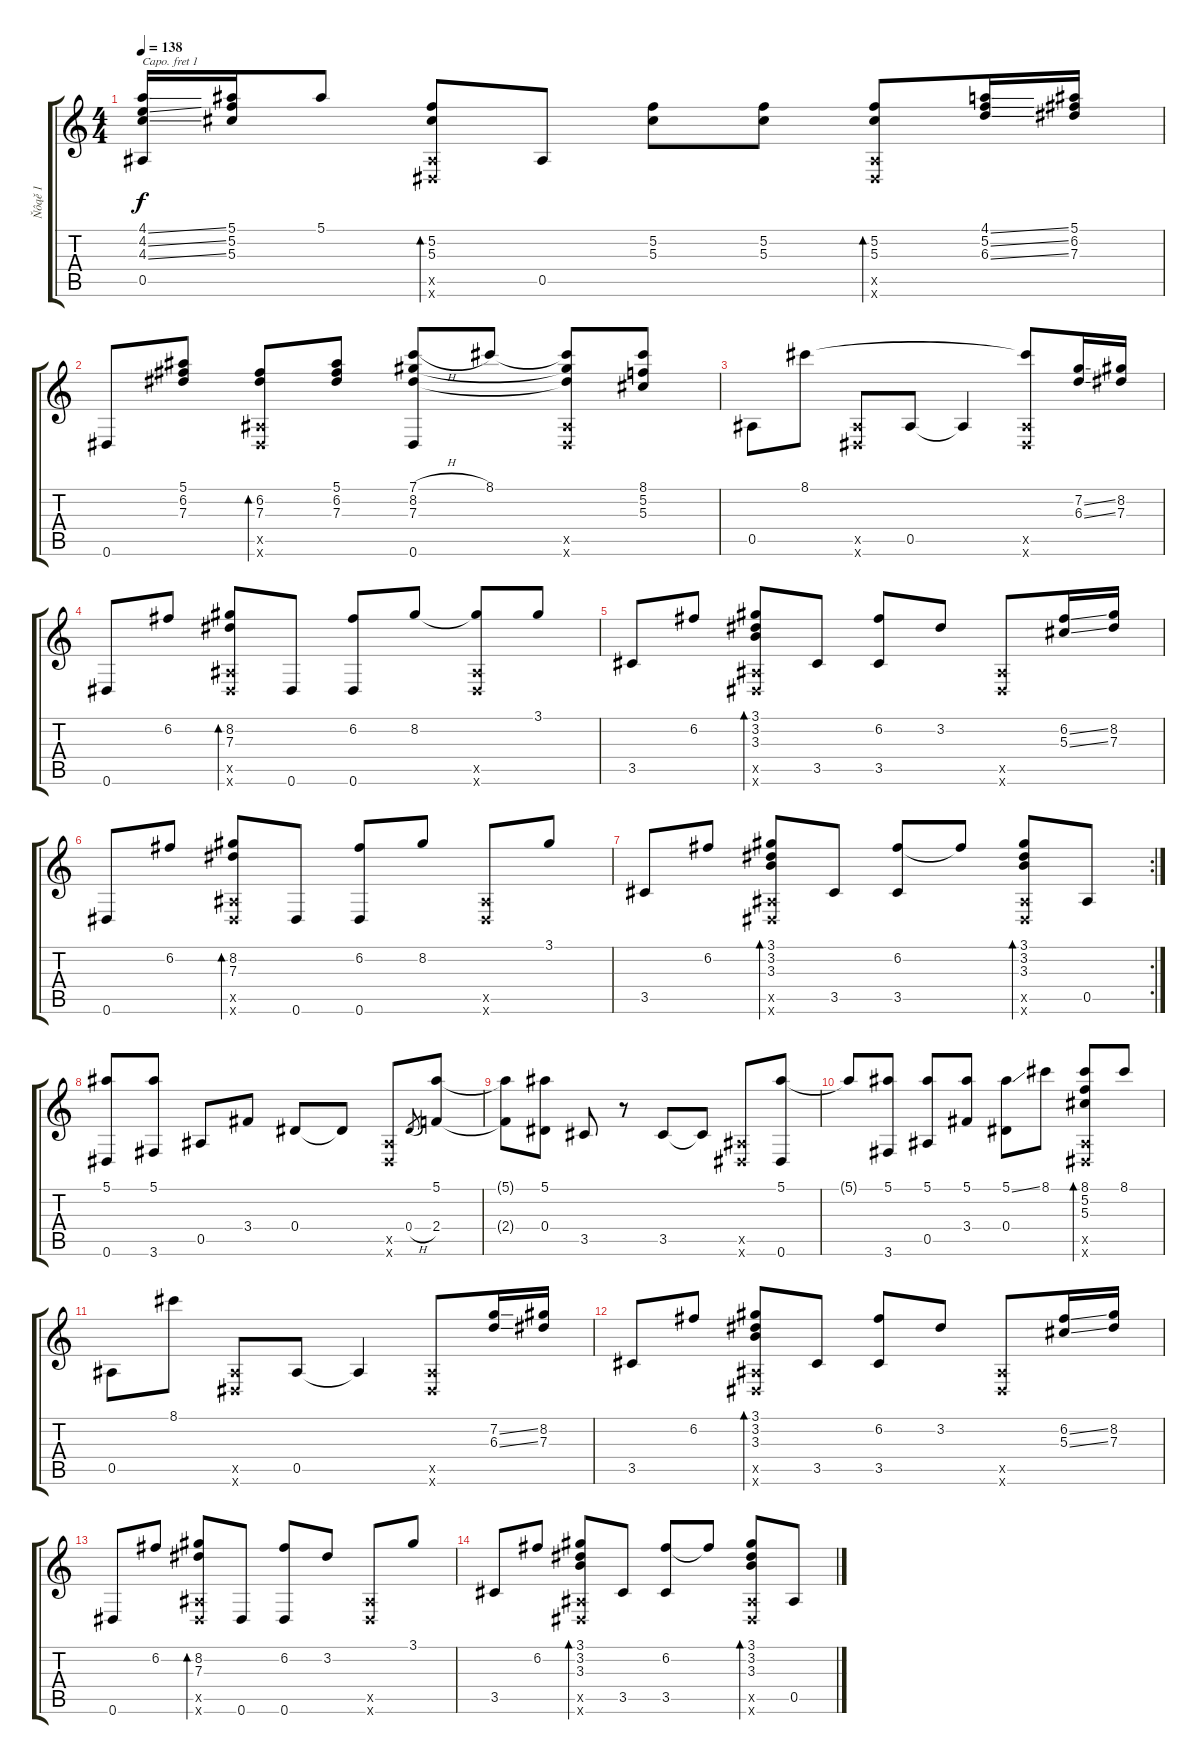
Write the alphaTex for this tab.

\track ("Ňôąě 1" "Ňôąě 1") {instrument acousticguitarsteel}
\staff {score tabs}
\capo 1
\tuning (E4 B3 G3 D3 A2 D2) {hide}
\ts (4 4)
\tempo 138
\clef g2
\ks c
(4.1{ss} 4.2{ss} 4.3{ss} 0.5).16{dy f} (5.1 5.2 5.3).16 5.1.8 (5.2 5.3 0.5{x} 0.6{x}).8{bd 240} 0.5.8 (5.2 5.3).8 (5.2 5.3).8 (5.2 5.3 0.5{x} 0.6{x}).8{bd 240} (4.1{ss} 5.2{ss} 6.3{ss}).16 (5.1 6.2 7.3).16 |
0.6.8 (5.1 6.2 7.3).8 (6.2 7.3 0.5{x} 0.6{x}).8{bd 240} (5.1 6.2 7.3).8 (7.1{h} 8.2 7.3 0.6).8 8.1.8 (8.1{t} 8.2{t} 7.3{t} 0.5{x} 0.6{x}).8 (8.1 5.2 5.3).8 |
0.5.8 8.1.8 (0.5{x} 0.6{x}).8 0.5.8 0.5{t}.4 (8.1{t} 0.5{x} 0.6{x}).8 (7.2{ss} 6.3{ss}).16 (8.2 7.3).16 |
0.6.8 6.2.8 (8.2 7.3 0.5{x} 0.6{x}).8{bd 240} 0.6.8 (6.2 0.6).8 8.2.8 (8.2{t} 0.5{x} 0.6{x}).8 3.1.8 |
3.5.8 6.2.8 (3.1 3.2 3.3 0.5{x} 0.6{x}).8{bd 240} 3.5.8 (6.2 3.5).8 3.2.8 (0.5{x} 0.6{x}).8 (6.2{ss} 5.3{ss}).16 (8.2 7.3).16 |
0.6.8 6.2.8 (8.2 7.3 0.5{x} 0.6{x}).8{bd 240} 0.6.8 (6.2 0.6).8 8.2.8 (0.5{x} 0.6{x}).8 3.1.8 |
\rc 2
3.5.8 6.2.8 (3.1 3.2 3.3 0.5{x} 0.6{x}).8{bd 240} 3.5.8 (6.2 3.5).8 6.2{t}.8 (3.1 3.2 3.3 0.5{x} 0.6{x}).8{bd 240} 0.5.8 |
(5.1 0.6).8 (5.1 3.6).8 0.5.8 3.4.8 0.4.8 0.4{t}.8 (0.5{x} 0.6{x}).8 0.4{h}.8{gr} (5.1 2.4).8 |
(5.1{t} 2.4{t}).8 (5.1 0.4).8 3.5.8 r.8 3.5.8 3.5{t}.8 (0.5{x} 0.6{x}).8 (5.1 0.6).8 |
5.1{t}.8 (5.1 3.6).8 (5.1 0.5).8 (5.1 3.4).8 (5.1{ss} 0.4).8 8.1.8 (8.1 5.2 5.3 0.5{x} 0.6{x}).8{bd 240} 8.1.8 |
0.5.8 8.1.8 (0.5{x} 0.6{x}).8 0.5.8 0.5{t}.4 (0.5{x} 0.6{x}).8 (7.2{ss} 6.3{ss}).16 (8.2 7.3).16 |
3.5.8 6.2.8 (3.1 3.2 3.3 0.5{x} 0.6{x}).8{bd 240} 3.5.8 (6.2 3.5).8 3.2.8 (0.5{x} 0.6{x}).8 (6.2{ss} 5.3{ss}).16 (8.2 7.3).16 |
0.6.8 6.2.8 (8.2 7.3 0.5{x} 0.6{x}).8{bd 240} 0.6.8 (6.2 0.6).8 3.2.8 (0.5{x} 0.6{x}).8 3.1.8 |
3.5.8 6.2.8 (3.1 3.2 3.3 0.5{x} 0.6{x}).8{bd 240} 3.5.8 (6.2 3.5).8 6.2{t}.8 (3.1 3.2 3.3 0.5{x} 0.6{x}).8{bd 240} 0.5.8
